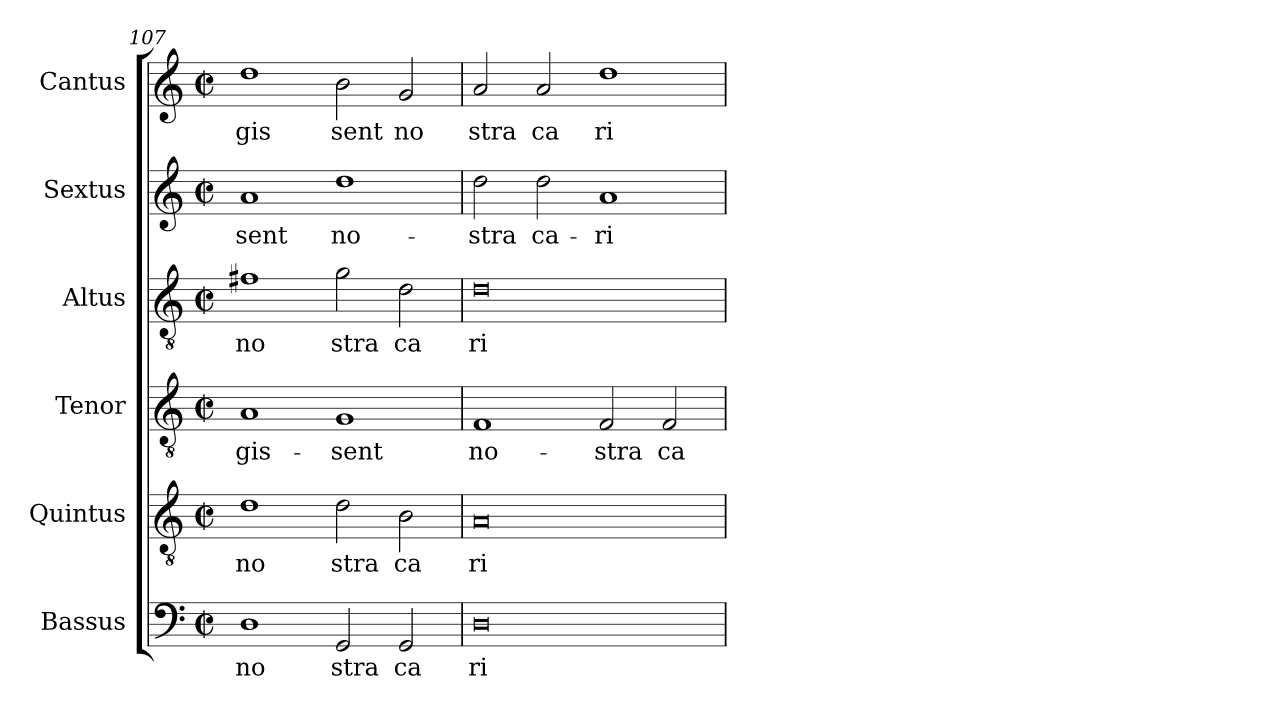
**kern	**text	**kern	**text	**kern	**text	**kern	**text	**kern	**text	**kern	**text
*part6	*part6	*part5	*part5	*part4	*part4	*part3	*part3	*part2	*part2	*part1	*part1
*staff6	*staff6	*staff5	*staff5	*staff4	*staff4	*staff3	*staff3	*staff2	*staff2	*staff1	*staff1
*I"Bassus	*	*I"Quintus	*	*I"Tenor	*	*I"Altus	*	*I"Sextus	*	*I"Cantus	*
*I'Bassus	*	*I'Quintus	*	*I'Tenor	*	*I'Altus	*	*	*	*I'Cantus	*
*clefF4	*	*clefGv2	*	*clefGv2	*	*clefGv2	*	*clefG2	*	*clefG2	*
*k[]	*	*k[]	*	*k[]	*	*k[]	*	*k[]	*	*k[]	*
*C:	*	*C:	*	*C:	*	*C:	*	*C:	*	*C:	*
*M2/2	*	*M2/2	*	*M2/2	*	*M2/2	*	*M2/2	*	*M2/2	*
*met(c|)	*	*met(c|)	*	*met(c|)	*	*met(c|)	*	*met(c|)	*	*met(c|)	*
=107	=107	=107	=107	=107	=107	=107	=107	=107	=107	=107	=107
!	!LO:LY:b:cj	!	!LO:LY:b	!	!LO:LY:b	!	!LO:LY:b:cj	!	!LO:LY:b:cj	!	!LO:LY:b:cj
1D	no	1d	no	1A	-gis-	1f#X	no	1a	-sent	1dd	gis
!	!LO:LY:b:cj	!	!LO:LY:b	!	!LO:LY:b	!	!LO:LY:b:cj	!	!LO:LY:b:cj	!	!LO:LY:b:cj
2GG/	stra	2d\	stra	1G	-sent	2g\	stra	1dd	no-	2b\	sent
!	!LO:LY:b:cj	!	!LO:LY:b	!	!	!	!LO:LY:b:cj	!	!	!	!LO:LY:b:cj
2GG/	ca	2B\	ca	.	.	2d\	ca	.	.	2g/	no
=108	=108	=108	=108	=108	=108	=108	=108	=108	=108	=108	=108
!	!LO:LY:b:cj	!	!LO:LY:b	!	!LO:LY:b	!	!LO:LY:b:cj	!	!LO:LY:b:cj	!	!LO:LY:b:cj
0D	ri	0A	ri	1F	no-	0d	ri	2dd\	-stra	2a/	stra
!	!	!	!	!	!	!	!	!	!LO:LY:b:cj	!	!LO:LY:b:cj
.	.	.	.	.	.	.	.	2dd\	ca-	2a/	ca
!	!	!	!	!	!LO:LY:b	!	!	!	!LO:LY:b:cj	!	!LO:LY:b:cj
.	.	.	.	2F/	-stra	.	.	1a	-ri-	1dd	ri
!	!	!	!	!	!LO:LY:b	!	!	!	!	!	!
.	.	.	.	2F/	ca-	.	.	.	.	.	.
=	=	=	=	=	=	=	=	=	=	=	=
*-	*-	*-	*-	*-	*-	*-	*-	*-	*-	*-	*-
